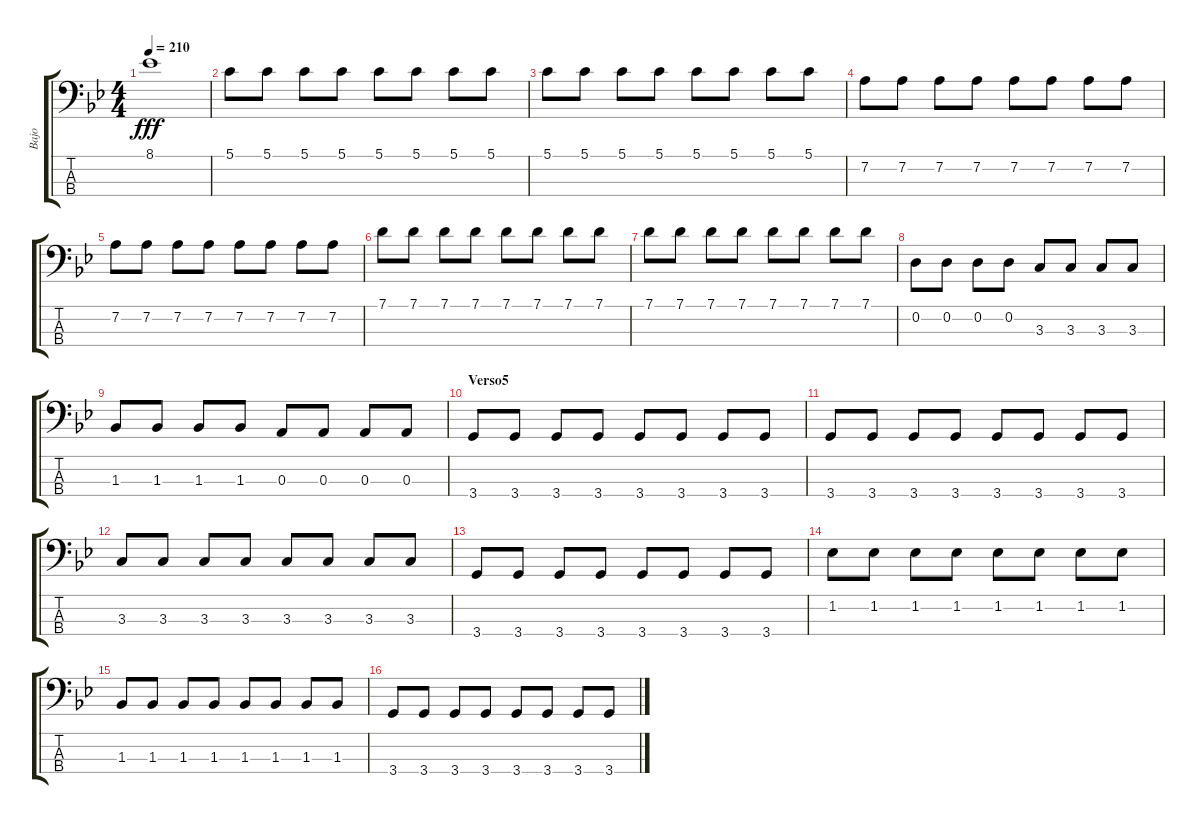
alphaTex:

\track ("Bajo" "Bajo") {instrument electricbassfinger}
\staff {score tabs}
\tuning (G2 D2 A1 E1) {hide}
\ts (4 4)
\tempo 210
\clef f4
\ks gminor
8.1.1{dy fff} |
5.1.8 5.1.8 5.1.8 5.1.8 5.1.8 5.1.8 5.1.8 5.1.8 |
5.1.8 5.1.8 5.1.8 5.1.8 5.1.8 5.1.8 5.1.8 5.1.8 |
7.2.8 7.2.8 7.2.8 7.2.8 7.2.8 7.2.8 7.2.8 7.2.8 |
7.2.8 7.2.8 7.2.8 7.2.8 7.2.8 7.2.8 7.2.8 7.2.8 |
7.1.8 7.1.8 7.1.8 7.1.8 7.1.8 7.1.8 7.1.8 7.1.8 |
7.1.8 7.1.8 7.1.8 7.1.8 7.1.8 7.1.8 7.1.8 7.1.8 |
0.2.8 0.2.8 0.2.8 0.2.8 3.3.8 3.3.8 3.3.8 3.3.8 |
1.3.8 1.3.8 1.3.8 1.3.8 0.3.8 0.3.8 0.3.8 0.3.8 |
\section ("" "Verso5")
3.4.8 3.4.8 3.4.8 3.4.8 3.4.8 3.4.8 3.4.8 3.4.8 |
3.4.8 3.4.8 3.4.8 3.4.8 3.4.8 3.4.8 3.4.8 3.4.8 |
3.3.8 3.3.8 3.3.8 3.3.8 3.3.8 3.3.8 3.3.8 3.3.8 |
3.4.8 3.4.8 3.4.8 3.4.8 3.4.8 3.4.8 3.4.8 3.4.8 |
1.2.8 1.2.8 1.2.8 1.2.8 1.2.8 1.2.8 1.2.8 1.2.8 |
1.3.8 1.3.8 1.3.8 1.3.8 1.3.8 1.3.8 1.3.8 1.3.8 |
3.4.8 3.4.8 3.4.8 3.4.8 3.4.8 3.4.8 3.4.8 3.4.8
